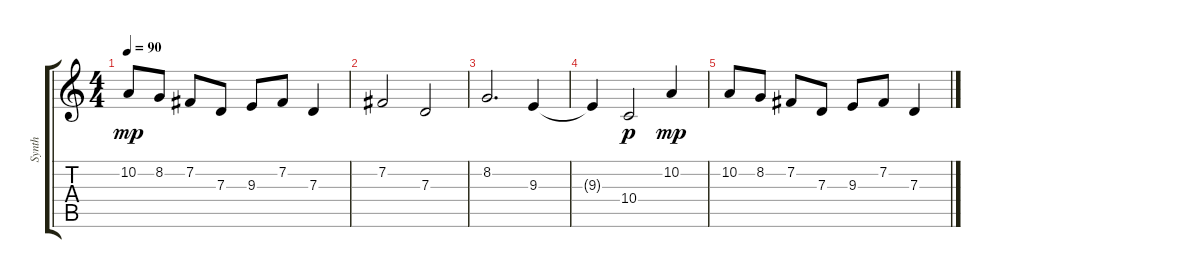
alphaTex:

\track ("Synth" "Synth") {instrument pad2warm}
\staff {score tabs}
\tuning (E4 B3 G3 D3 A2 E2) {hide}
\ts (4 4)
\tempo 90
\clef g2
\ks c
10.2.8{dy mp instrument choiraahs} 8.2.8 7.2.8 7.3.8 9.3.8 7.2.8 7.3.4 |
7.2.2 7.3.2 |
8.2.2{d} 9.3.4 |
9.3{t}.4 10.4.2{dy p} 10.2.4{dy mp} |
10.2.8 8.2.8 7.2.8 7.3.8 9.3.8 7.2.8 7.3.4
